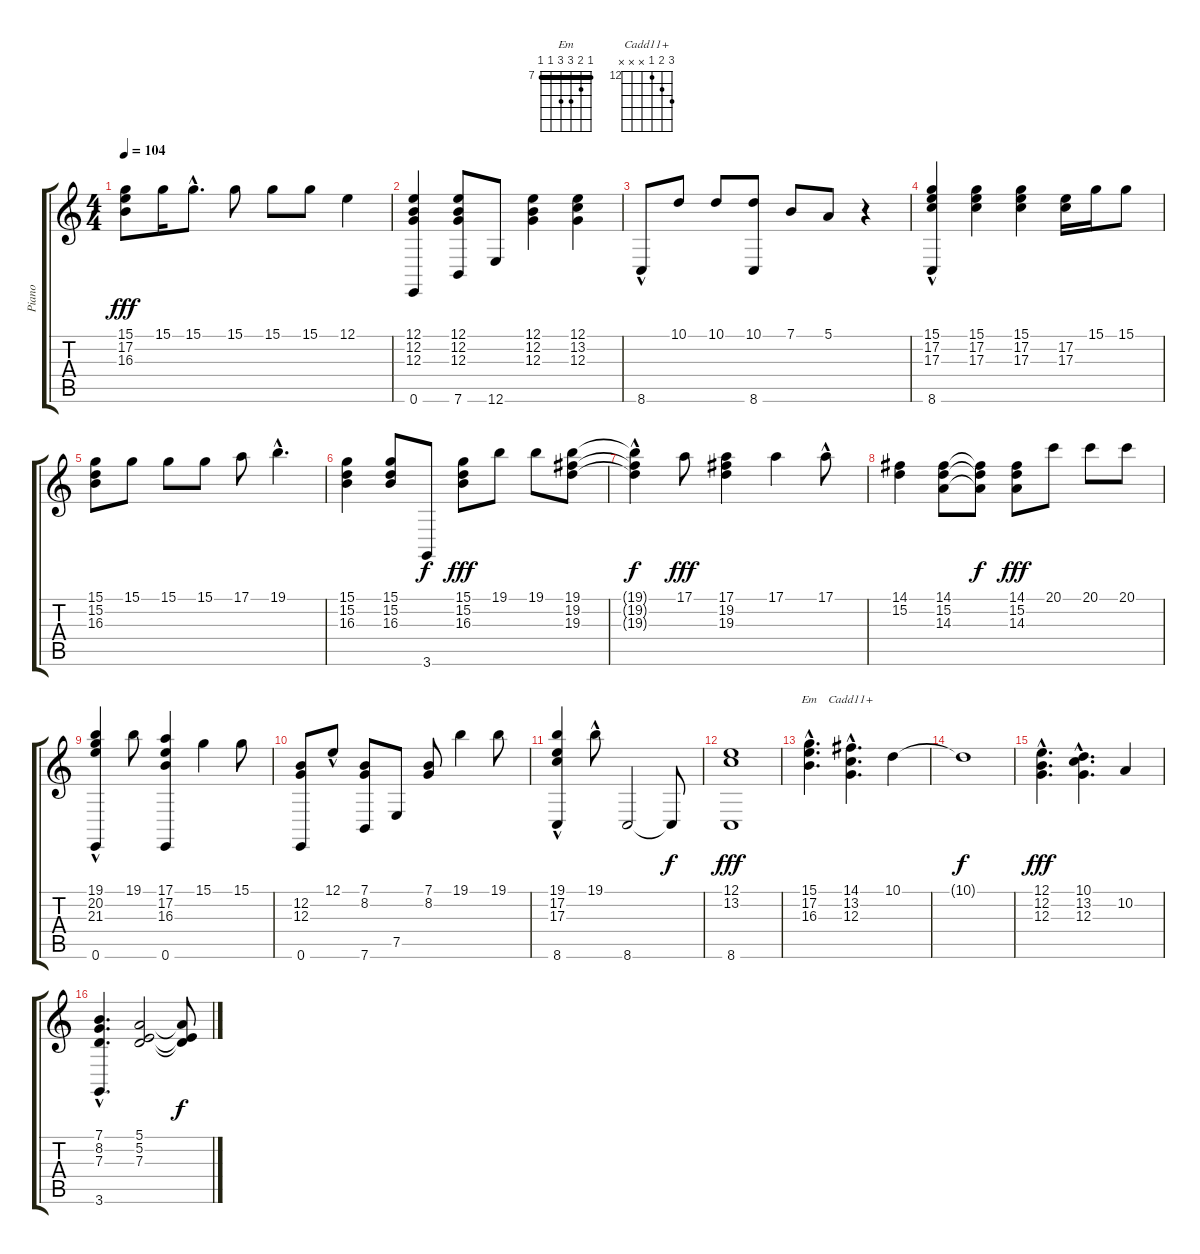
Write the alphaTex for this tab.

\track ("Piano" "Piano") {instrument acousticgrandpiano}
\staff {score tabs}
\tuning (E4 B3 G3 D3 A2 E2) {hide}
\chord ("Em" 7 8 9 9 7 7) {firstfret 7 barre 7}
\chord ("Cadd11+" 14 13 12 x x x) {firstfret 12}
\ts (4 4)
\tempo 104
\clef g2
\ks c
(15.1 17.2 16.3).8{dy fff} 15.1.16 15.1{hac}.8{d} 15.1.8 15.1.8 15.1.8 12.1.4 |
(12.1 12.2 12.3 0.6).4 (12.1 12.2 12.3 7.6).8 12.6.8 (12.1 12.2 12.3).4 (12.1 13.2 12.3).4 |
8.6{hac}.8 10.1.8 10.1.8 (10.1 8.6).8 7.1.8 5.1.8 r.4 |
(15.1 17.2 17.3 8.6{hac}).4 (15.1 17.2 17.3).4 (15.1 17.2 17.3).4 (17.2 17.3).16 15.1.16 15.1.8 |
(15.1 15.2 16.3).8 15.1.8 15.1.8 15.1.8 17.1.8 19.1{hac}.4{d} |
(15.1 15.2 16.3).4 (15.1 15.2 16.3).8 3.6.8{dy f} (15.1 15.2 16.3).8{dy fff} 19.1.8 19.1.8 (19.1 19.2 19.3).8 |
(19.1{t} 19.2{hac t} 19.3{hac t}).4{dy f} 17.1.8{dy fff} (17.1 19.2 19.3).4 17.1.4 17.1{hac}.8 |
(14.1 15.2).4 (14.1 15.2 14.3).8 (14.1{t} 15.2{t} 14.3{t}).8{dy f} (14.1 15.2 14.3).8{dy fff} 20.1.8 20.1.8 20.1.8 |
(19.1 20.2{hac} 21.3{hac} 0.6{hac}).4 19.1.8 (17.1 17.2 16.3 0.6).4 15.1.4 15.1.8 |
(12.2 12.3 0.6).8 12.1{hac}.8 (7.1 8.2 7.6).8 7.5.8 (7.1 8.2).8 19.1.4 19.1.8 |
(19.1 17.2 17.3 8.6{hac}).4 19.1{hac}.8 8.6.2 8.6{t}.8{dy f} |
(12.1 13.2 8.6).1{dy fff} |
(15.1{hac} 17.2{hac} 16.3{hac}).4{d ch "Em"} (14.1{hac} 13.2 12.3).4{d ch "Cadd11+"} 10.1.4 |
10.1{t}.1{dy f} |
(12.1{hac} 12.2{hac} 12.3{hac}).4{d dy fff} (10.1{hac} 13.2 12.3).4{d} 10.2.4 |
(7.1{hac} 8.2{hac} 7.3{hac} 3.6{hac}).4{d} (5.1 5.2 7.3).2 (5.1{t} 5.2{t} 7.3{t}).8{dy f}
